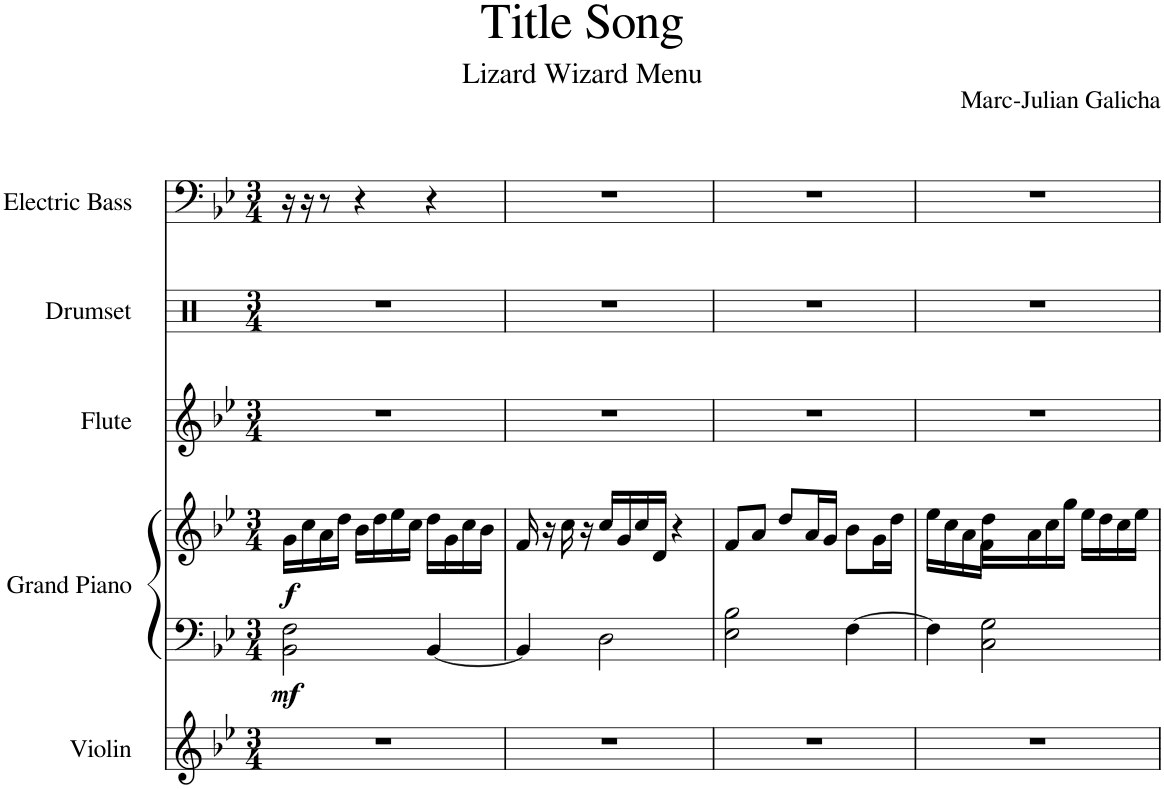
**kern	**kern	**kern	**dynam	**kern	**kern	**kern
*part5	*part4	*part4	*part4	*part3	*part2	*part1
*staff6	*staff5	*staff4	*staff4/5	*staff3	*staff2	*staff1
*I"Violin	*I"Grand Piano	*	*	*I"Flute	*I"Drumset	*I"Electric Bass
*I'Vln.	*I'Pno.	*	*	*I'Fl.	*I'D. Set	*I'El. B.
*clefG2	*clefF4	*clefG2	*	*clefG2	*clefX	*clefF4
*	*	*	*	*	*	*Trd7c12
*k[b-e-]	*k[b-e-]	*k[b-e-]	*	*k[b-e-]	*k[]	*k[b-e-]
*M3/4	*M3/4	*M3/4	*	*M3/4	*M3/4	*M3/4
=1	=1	=1	=1	=1	=1	=1
!	!	!	!LO:DY:b=2	!	!	!
!	!	!	!LO:DY:n=1:b	!	!	!
2.r	2BB-\ 2F\	16g\LL	mf f	2.r	2.r	16r
.	.	16cc\	.	.	.	16r
.	.	16a\	.	.	.	8r
.	.	16dd\JJ	.	.	.	.
.	.	16b-\LL	.	.	.	4r
.	.	16dd\	.	.	.	.
.	.	16ee-\	.	.	.	.
.	.	16cc\JJ	.	.	.	.
.	[4BB-/	16dd\LL	.	.	.	4r
.	.	16g\	.	.	.	.
.	.	16cc\	.	.	.	.
.	.	16b-\JJ	.	.	.	.
=2	=2	=2	=2	=2	=2	=2
2.r	4BB-/]	16f/	.	2.r	2.r	2.r
.	.	16r	.	.	.	.
.	.	16cc\	.	.	.	.
.	.	16r	.	.	.	.
.	2D\	16cc/LL	.	.	.	.
.	.	16g/	.	.	.	.
.	.	16cc/	.	.	.	.
.	.	16d/JJ	.	.	.	.
.	.	4r	.	.	.	.
=3	=3	=3	=3	=3	=3	=3
2.r	2E-\ 2B-\	8f/L	.	2.r	2.r	2.r
.	.	8a/J	.	.	.	.
.	.	8dd/L	.	.	.	.
.	.	16a/L	.	.	.	.
.	.	16g/JJ	.	.	.	.
.	[4F\	8b-\L	.	.	.	.
.	.	16g\L	.	.	.	.
.	.	16dd\JJ	.	.	.	.
=4	=4	=4	=4	=4	=4	=4
2.r	4F\]	16ee-\LL	.	2.r	2.r	2.r
.	.	16cc\	.	.	.	.
.	.	16a\	.	.	.	.
.	.	16f\JJ	.	.	.	.
.	2C\ 2G\	16dd\LL	.	.	.	.
.	.	16a\	.	.	.	.
.	.	16cc\	.	.	.	.
.	.	16gg\JJ	.	.	.	.
.	.	16ee-\LL	.	.	.	.
.	.	16dd\	.	.	.	.
.	.	16cc\	.	.	.	.
.	.	16ee-\JJ	.	.	.	.
=	=	=	=	=	=	=
*-	*-	*-	*-	*-	*-	*-
